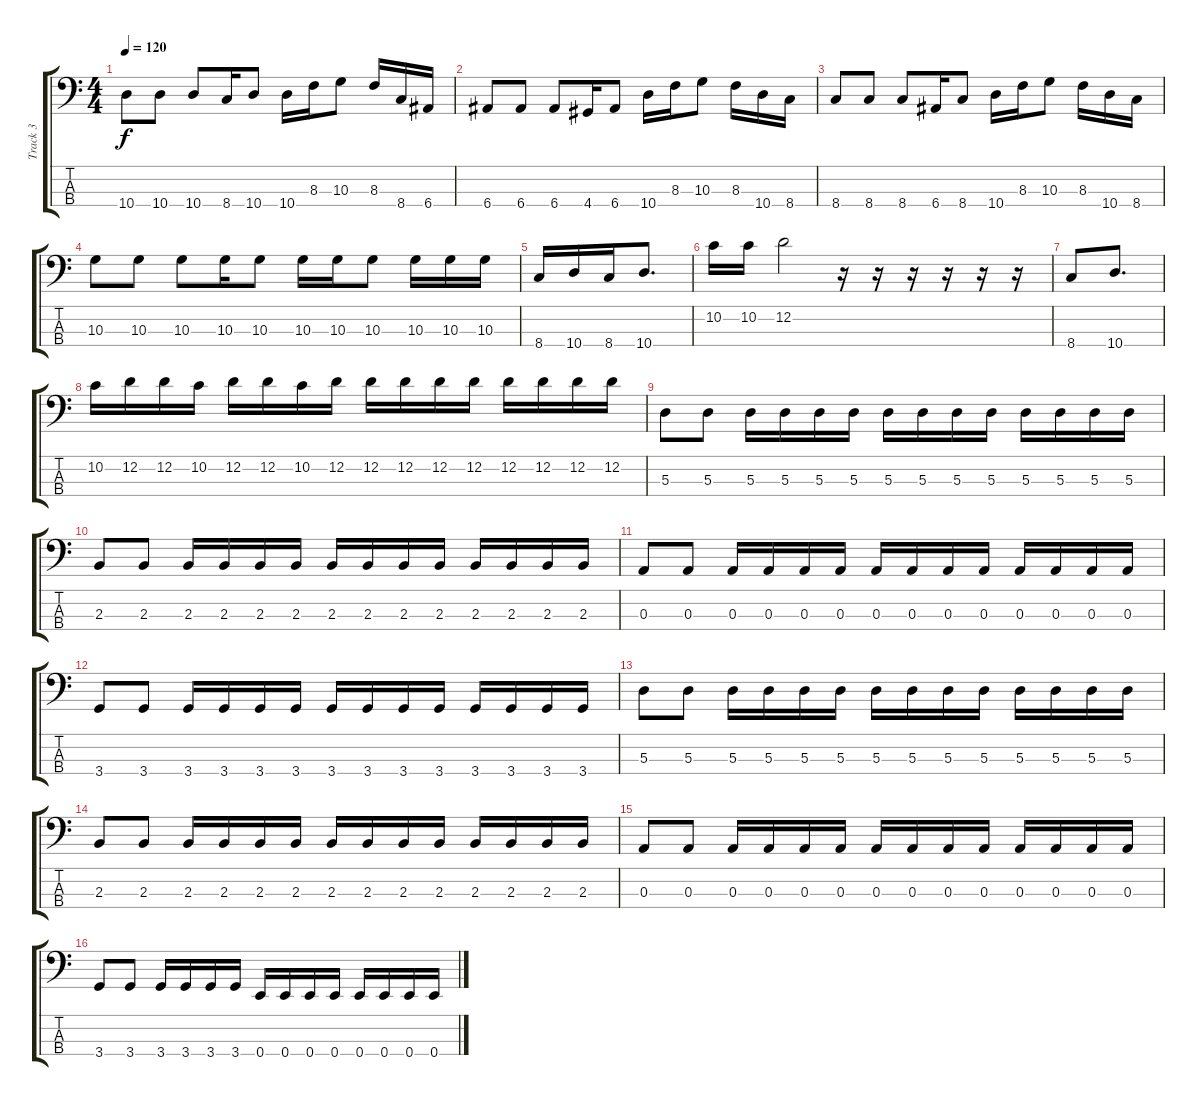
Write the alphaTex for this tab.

\track ("Track 3" "Track 3") {instrument electricbassfinger}
\staff {score tabs}
\tuning (G2 D2 A1 E1) {hide}
\ts (4 4)
\tempo 120
\clef f4
\ks c
10.4.8{dy f} 10.4.8 10.4.8 8.4.16 10.4.8 10.4.16 8.3.16 10.3.8 8.3.16 8.4.16 6.4.16 |
6.4.8 6.4.8 6.4.8 4.4.16 6.4.8 10.4.16 8.3.16 10.3.8 8.3.16 10.4.16 8.4.16 |
8.4.8 8.4.8 8.4.8 6.4.16 8.4.8 10.4.16 8.3.16 10.3.8 8.3.16 10.4.16 8.4.16 |
10.3.8 10.3.8 10.3.8 10.3.16 10.3.8 10.3.16 10.3.16 10.3.8 10.3.16 10.3.16 10.3.16 |
8.4.16 10.4.16 8.4.16 10.4.8{d} |
10.2.16 10.2.16 12.2.2 r.16 r.16 r.16 r.16 r.16 r.16 |
8.4.8 10.4.8{d} |
10.2.16 12.2.16 12.2.16 10.2.16 12.2.16 12.2.16 10.2.16 12.2.16 12.2.16 12.2.16 12.2.16 12.2.16 12.2.16 12.2.16 12.2.16 12.2.16 |
5.3.8 5.3.8 5.3.16 5.3.16 5.3.16 5.3.16 5.3.16 5.3.16 5.3.16 5.3.16 5.3.16 5.3.16 5.3.16 5.3.16 |
2.3.8 2.3.8 2.3.16 2.3.16 2.3.16 2.3.16 2.3.16 2.3.16 2.3.16 2.3.16 2.3.16 2.3.16 2.3.16 2.3.16 |
0.3.8 0.3.8 0.3.16 0.3.16 0.3.16 0.3.16 0.3.16 0.3.16 0.3.16 0.3.16 0.3.16 0.3.16 0.3.16 0.3.16 |
3.4.8 3.4.8 3.4.16 3.4.16 3.4.16 3.4.16 3.4.16 3.4.16 3.4.16 3.4.16 3.4.16 3.4.16 3.4.16 3.4.16 |
5.3.8 5.3.8 5.3.16 5.3.16 5.3.16 5.3.16 5.3.16 5.3.16 5.3.16 5.3.16 5.3.16 5.3.16 5.3.16 5.3.16 |
2.3.8 2.3.8 2.3.16 2.3.16 2.3.16 2.3.16 2.3.16 2.3.16 2.3.16 2.3.16 2.3.16 2.3.16 2.3.16 2.3.16 |
0.3.8 0.3.8 0.3.16 0.3.16 0.3.16 0.3.16 0.3.16 0.3.16 0.3.16 0.3.16 0.3.16 0.3.16 0.3.16 0.3.16 |
3.4.8 3.4.8 3.4.16 3.4.16 3.4.16 3.4.16 0.4.16 0.4.16 0.4.16 0.4.16 0.4.16 0.4.16 0.4.16 0.4.16
